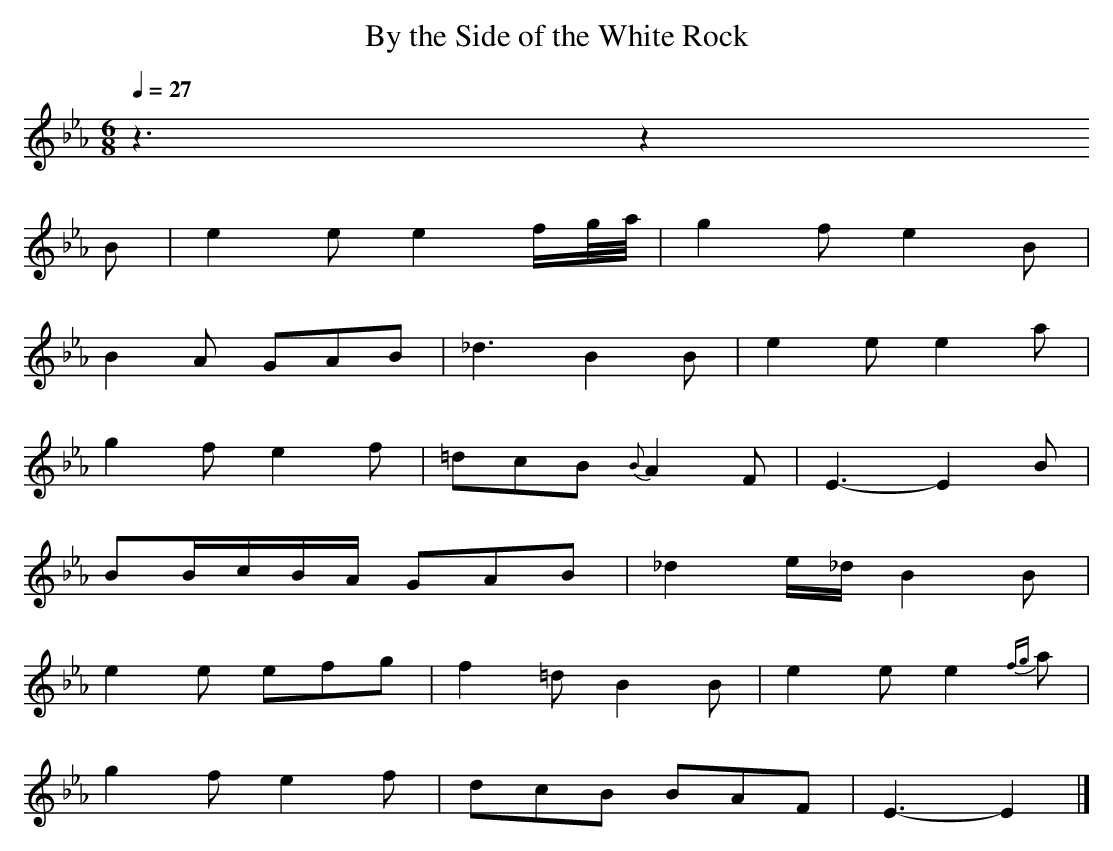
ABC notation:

X:1
T: By the Side of the White Rock
M: 6/8
L: 1/8
Q: 1/4=27
K: Eb % 3 flats
V: 1
z3 z2
B | e2e e2f/g/4a/4 | g2f e2B |
B2A GAB | _d3 B2B | e2e e2a |
g2f e2f | =dcB {B}A2F | E3-E2B |
BB/c/B/A/ GAB | _d2e/_d/ B2B |
e2e efg | f2=d B2B | e2e e2{fg}a |
g2f e2f | dcB BAF | E3-E2 |]
